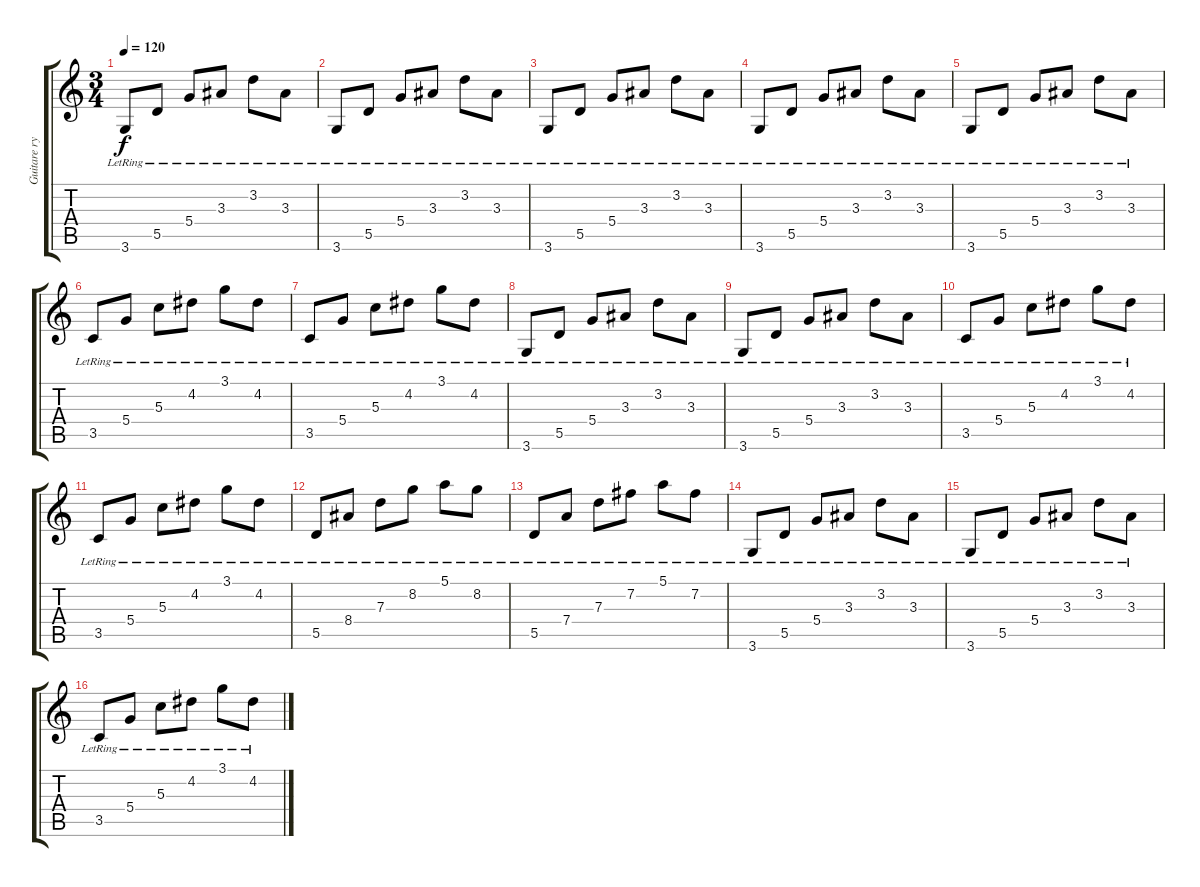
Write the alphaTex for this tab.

\track ("Guitare rythmique" "Guitare ry") {instrument acousticguitarnylon}
\staff {score tabs}
\tuning (E4 B3 G3 D3 A2 E2) {hide}
\ts (3 4)
\tempo 120
\clef g2
\ks c
3.6{lr}.8{dy f} 5.5{lr}.8 5.4{lr}.8 3.3{lr}.8 3.2{lr}.8 3.3{lr}.8 |
3.6{lr}.8 5.5{lr}.8 5.4{lr}.8 3.3{lr}.8 3.2{lr}.8 3.3{lr}.8 |
3.6{lr}.8 5.5{lr}.8 5.4{lr}.8 3.3{lr}.8 3.2{lr}.8 3.3{lr}.8 |
3.6{lr}.8{volume 16} 5.5{lr}.8 5.4{lr}.8 3.3{lr}.8 3.2{lr}.8 3.3{lr}.8 |
3.6{lr}.8 5.5{lr}.8 5.4{lr}.8 3.3{lr}.8 3.2{lr}.8 3.3{lr}.8 |
3.5{lr}.8 5.4{lr}.8 5.3{lr}.8 4.2{lr}.8 3.1{lr}.8 4.2{lr}.8 |
3.5{lr}.8 5.4{lr}.8 5.3{lr}.8 4.2{lr}.8 3.1{lr}.8 4.2{lr}.8 |
3.6{lr}.8 5.5{lr}.8 5.4{lr}.8 3.3{lr}.8 3.2{lr}.8 3.3{lr}.8 |
3.6{lr}.8 5.5{lr}.8 5.4{lr}.8 3.3{lr}.8 3.2{lr}.8 3.3{lr}.8 |
3.5{lr}.8 5.4{lr}.8 5.3{lr}.8 4.2{lr}.8 3.1{lr}.8 4.2{lr}.8 |
3.5{lr}.8 5.4{lr}.8 5.3{lr}.8 4.2{lr}.8 3.1{lr}.8 4.2{lr}.8 |
5.5{lr}.8 8.4{lr}.8 7.3{lr}.8 8.2{lr}.8 5.1{lr}.8 8.2{lr}.8 |
5.5{lr}.8 7.4{lr}.8 7.3{lr}.8 7.2{lr}.8 5.1{lr}.8 7.2{lr}.8 |
3.6{lr}.8{volume 16 instrument acousticguitarnylon} 5.5{lr}.8 5.4{lr}.8 3.3{lr}.8 3.2{lr}.8 3.3{lr}.8 |
3.6{lr}.8 5.5{lr}.8 5.4{lr}.8 3.3{lr}.8 3.2{lr}.8 3.3{lr}.8 |
3.5{lr}.8 5.4{lr}.8 5.3{lr}.8 4.2{lr}.8 3.1{lr}.8 4.2{lr}.8
